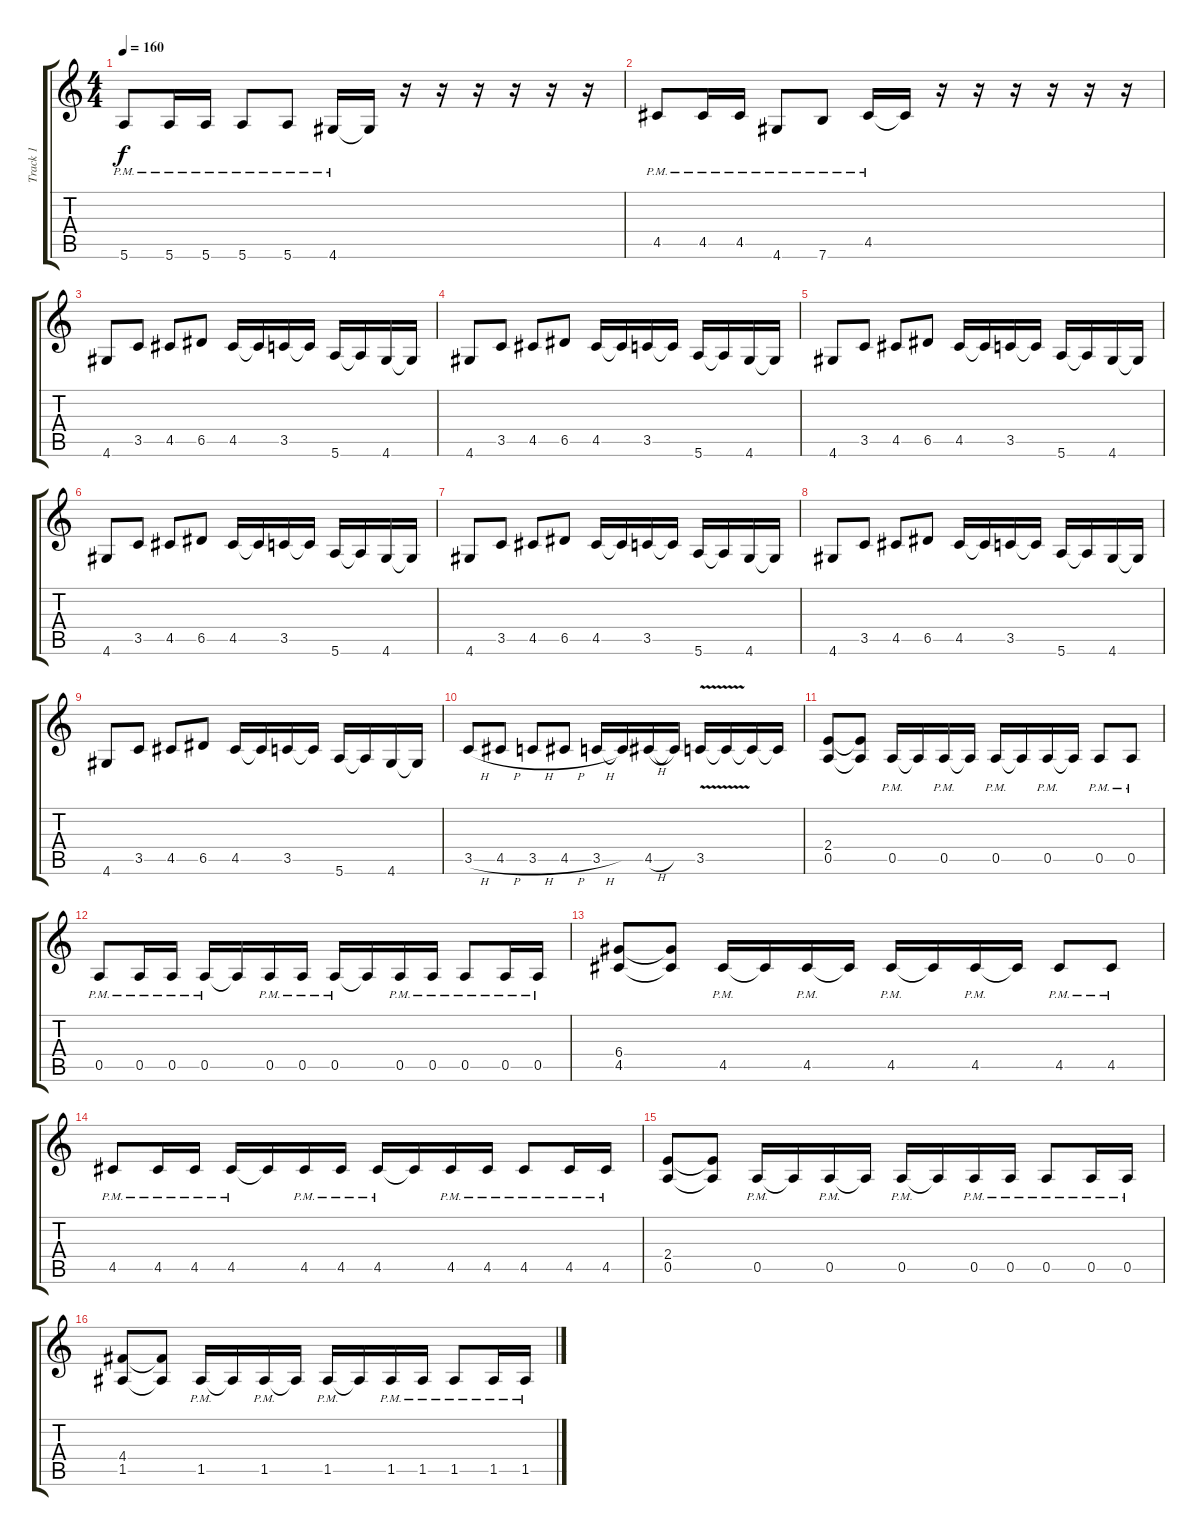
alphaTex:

\track ("Track 1" "Track 1") {instrument distortionguitar}
\staff {score tabs}
\tuning (E4 B3 G3 D3 A2 E2) {hide}
\ts (4 4)
\tempo 160
\clef g2
\ks c
5.6{pm}.8{dy f} 5.6{pm}.16 5.6{pm}.16 5.6{pm}.8 5.6{pm}.8 4.6{pm}.16 4.6{t}.16 r.16 r.16 r.16 r.16 r.16 r.16 |
4.5{pm}.8 4.5{pm}.16 4.5{pm}.16 4.6{pm}.8 7.6{pm}.8 4.5{pm}.16 4.5{t}.16 r.16 r.16 r.16 r.16 r.16 r.16 |
4.6.8 3.5.8 4.5.8 6.5.8 4.5.16 4.5{t}.16 3.5.16 3.5{t}.16 5.6.16 5.6{t}.16 4.6.16 4.6{t}.16 |
4.6.8 3.5.8 4.5.8 6.5.8 4.5.16 4.5{t}.16 3.5.16 3.5{t}.16 5.6.16 5.6{t}.16 4.6.16 4.6{t}.16 |
4.6.8 3.5.8 4.5.8 6.5.8 4.5.16 4.5{t}.16 3.5.16 3.5{t}.16 5.6.16 5.6{t}.16 4.6.16 4.6{t}.16 |
4.6.8 3.5.8 4.5.8 6.5.8 4.5.16 4.5{t}.16 3.5.16 3.5{t}.16 5.6.16 5.6{t}.16 4.6.16 4.6{t}.16 |
4.6.8 3.5.8 4.5.8 6.5.8 4.5.16 4.5{t}.16 3.5.16 3.5{t}.16 5.6.16 5.6{t}.16 4.6.16 4.6{t}.16 |
4.6.8 3.5.8 4.5.8 6.5.8 4.5.16 4.5{t}.16 3.5.16 3.5{t}.16 5.6.16 5.6{t}.16 4.6.16 4.6{t}.16 |
4.6.8 3.5.8 4.5.8 6.5.8 4.5.16 4.5{t}.16 3.5.16 3.5{t}.16 5.6.16 5.6{t}.16 4.6.16 4.6{t}.16 |
3.5{h}.8 4.5{h}.8 3.5{h}.8 4.5{h}.8 3.5{h}.16 3.5{t}.16 4.5{h}.16 4.5{t}.16 3.5{v}.16 3.5{t}.16 3.5{t}.16 3.5{t}.16 |
(2.4 0.5).8 (2.4{t} 0.5{t}).8 0.5{pm}.16 0.5{t}.16 0.5{pm}.16 0.5{t}.16 0.5{pm}.16 0.5{t}.16 0.5{pm}.16 0.5{t}.16 0.5{pm}.8 0.5{pm}.8 |
0.5{pm}.8 0.5{pm}.16 0.5{pm}.16 0.5{pm}.16 0.5{t}.16 0.5{pm}.16 0.5{pm}.16 0.5{pm}.16 0.5{t}.16 0.5{pm}.16 0.5{pm}.16 0.5{pm}.8 0.5{pm}.16 0.5{pm}.16 |
(6.4 4.5).8 (6.4{t} 4.5{t}).8 4.5{pm}.16 4.5{t}.16 4.5{pm}.16 4.5{t}.16 4.5{pm}.16 4.5{t}.16 4.5{pm}.16 4.5{t}.16 4.5{pm}.8 4.5{pm}.8 |
4.5{pm}.8 4.5{pm}.16 4.5{pm}.16 4.5{pm}.16 4.5{t}.16 4.5{pm}.16 4.5{pm}.16 4.5{pm}.16 4.5{t}.16 4.5{pm}.16 4.5{pm}.16 4.5{pm}.8 4.5{pm}.16 4.5{pm}.16 |
(2.4 0.5).8 (2.4{t} 0.5{t}).8 0.5{pm}.16 0.5{t}.16 0.5{pm}.16 0.5{t}.16 0.5{pm}.16 0.5{t}.16 0.5{pm}.16 0.5{pm}.16 0.5{pm}.8 0.5{pm}.16 0.5{pm}.16 |
(4.4 1.5).8 (4.4{t} 1.5{t}).8 1.5{pm}.16 1.5{t}.16 1.5{pm}.16 1.5{t}.16 1.5{pm}.16 1.5{t}.16 1.5{pm}.16 1.5{pm}.16 1.5{pm}.8 1.5{pm}.16 1.5{pm}.16
